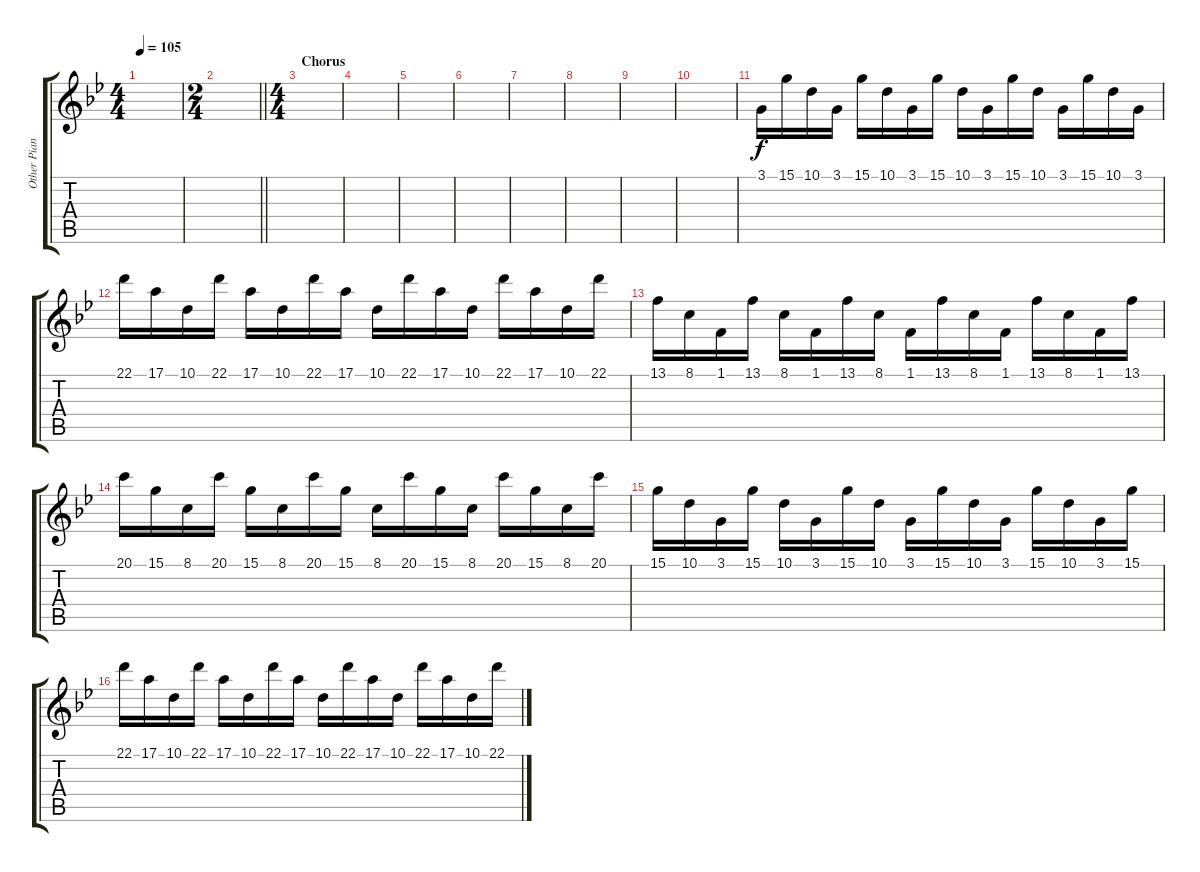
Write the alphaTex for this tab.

\track ("Other Piano" "Other Pian") {instrument acousticgrandpiano}
\staff {score tabs}
\tuning (E4 B3 G3 D3 A2 E2) {hide}
\ts (4 4)
\tempo 105
\clef g2
\ks bb
|
\ts (2 4)
\barLineRight lightlight
|
\ts (4 4)
\section ("" "Chorus")
|
|
|
|
|
|
|
|
3.1.16 15.1.16 10.1.16 3.1.16 15.1.16 10.1.16 3.1.16 15.1.16 10.1.16 3.1.16 15.1.16 10.1.16 3.1.16 15.1.16 10.1.16 3.1.16 |
22.1.16 17.1.16 10.1.16 22.1.16 17.1.16 10.1.16 22.1.16 17.1.16 10.1.16 22.1.16 17.1.16 10.1.16 22.1.16 17.1.16 10.1.16 22.1.16 |
13.1.16 8.1.16 1.1.16 13.1.16 8.1.16 1.1.16 13.1.16 8.1.16 1.1.16 13.1.16 8.1.16 1.1.16 13.1.16 8.1.16 1.1.16 13.1.16 |
20.1.16 15.1.16 8.1.16 20.1.16 15.1.16 8.1.16 20.1.16 15.1.16 8.1.16 20.1.16 15.1.16 8.1.16 20.1.16 15.1.16 8.1.16 20.1.16 |
15.1.16 10.1.16 3.1.16 15.1.16 10.1.16 3.1.16 15.1.16 10.1.16 3.1.16 15.1.16 10.1.16 3.1.16 15.1.16 10.1.16 3.1.16 15.1.16 |
22.1.16 17.1.16 10.1.16 22.1.16 17.1.16 10.1.16 22.1.16 17.1.16 10.1.16 22.1.16 17.1.16 10.1.16 22.1.16 17.1.16 10.1.16 22.1.16
